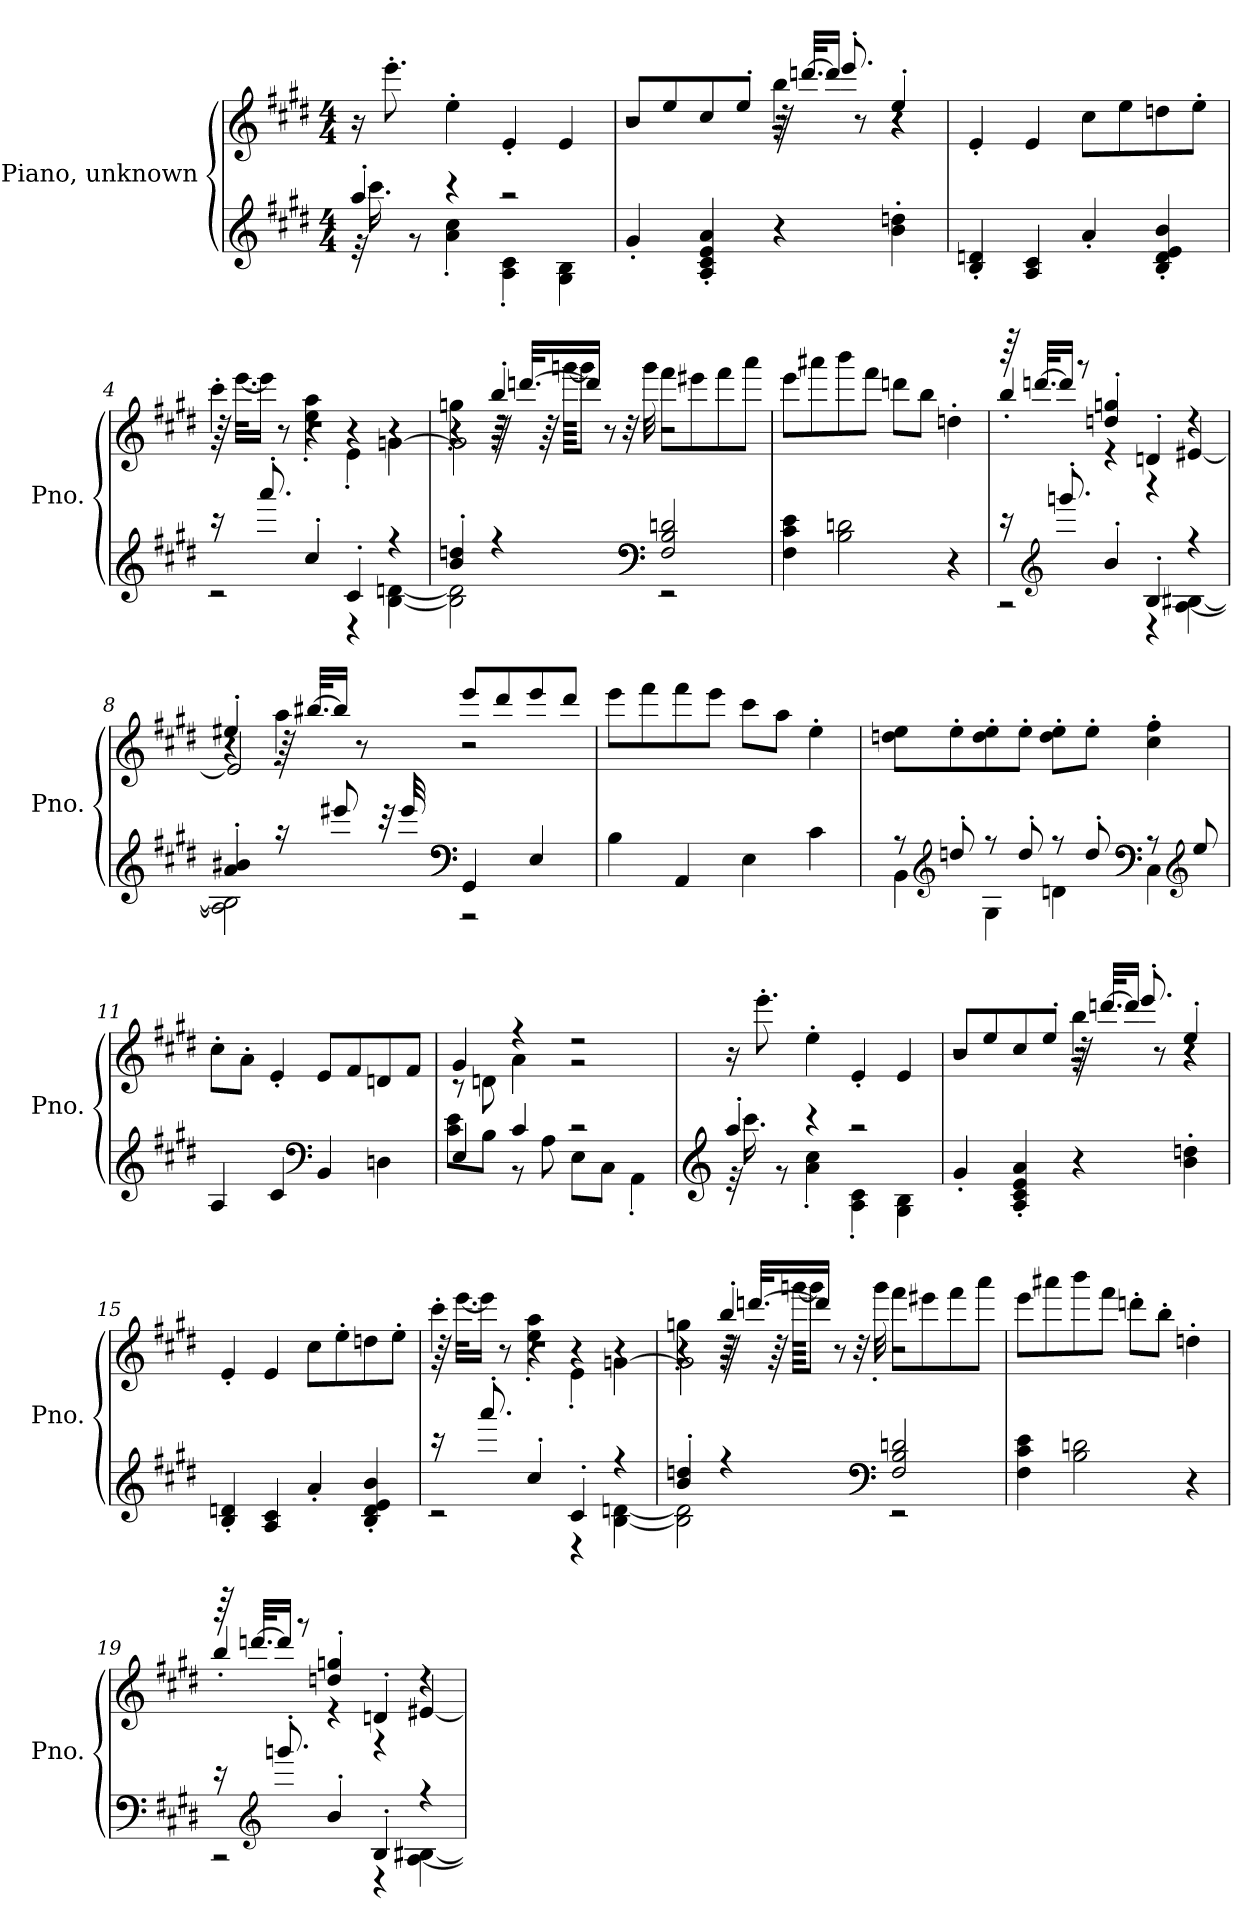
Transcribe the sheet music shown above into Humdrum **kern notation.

**kern	**kern
*part1	*part1
*staff2	*staff1
*I"Piano, unknown	*
*I'Pno.	*
*clefG2	*clefG2
*k[f#c#g#d#]	*k[f#c#g#d#]
*M4/4	*M4/4
*MM120	*MM120
=1	=1
*^	*
4aa'/	32r	16r
.	16.ccc#\	.
.	.	8.eee'\
.	8r	.
4r	4a\' 4cc#\'	4ee'\
2r	4A\' 4c#\'	4e'/
.	4G#\ 4B\	4e/
*v	*v	*
=2	=2
*	*^
*	*	*^
4g#'/	2r	2r	8b/L
.	.	.	8ee/
4A/' 4c#/' 4e/' 4a/'	.	.	8cc#/
.	.	.	8ee'/J
4r	64r	4bb'\	16r
.	[32.dddn/KLL	.	.
.	16ddd/JJ]	.	8.eee'/
.	8r	.	.
4b\' 4ddn\'	4r	4r	4ee'/
*	*v	*v	*v
=3	=3
4B/' 4dn/'	4e'/
4A/ 4c#/	4e/
4a'/	8cc#\L
.	8ee\
4B/' 4d/' 4e/' 4b/'	8ddn\
.	8ee'\J
=4	=4
*^	*^
*	*	*	*^
16r	2r	1r	64r	4ccc#'\
.	.	.	[32.eee\KLL	.
8.aaa'/	.	.	16eee\JJ]	.
.	.	.	8r	.
4cc#'/	.	.	4ee\' 4aa\'	4r
4c#'/	4r	.	4e'\	4r
4r	[4B\ [4dn\	.	4r	[4gn\
!!LO:LB:g=z
=5	=5	=5	=5	=5
*	*	*	*	*^
4b/' 4ddn/'	2B\] 2d\]	4r	4ggn'\	4r	2g\]
4r	.	64r	32r	4bb'/	.
.	.	[32.dddn/KLL	.	.	.
.	.	.	64r	.	.
.	.	.	[64gggn\KKKL	.	.
.	.	16ddd/JJ]	8ggg\J]	.	.
.	.	8r	.	.	.
.	.	.	32r	.	.
.	.	.	32ggg\	.	.
*clefF4	*	*	*	*	*
2F#/ 2B/ 2dn/	2r	2r	8fff#\L	2r	2r
.	.	.	8eee#X\	.	.
.	.	.	8fff#\	.	.
.	.	.	8aaa\J	.	.
*v	*v	*	*	*	*
*	*v	*v	*v	*v
=6	=6
4F#\ 4c#\ 4e\	8eee\L
.	8aaa#X\
2B\ 2dn\	8bbb\
.	8fff#\J
.	8dddn\L
.	8bb\J
4r	4ddn'\
!!LO:LB:g=z
=7	=7
*^	*^
16r	2r	64r	4bb'/
.	.	[32.dddn/KLL	.
*clefG2	*	*	*
8.gggn'/	.	16ddd/JJ]	.
.	.	8r	.
4b'/	.	4ddn/' 4ggn/'	4r
4B'/	4r	4dn'/	4r
4r	[4A\ [4B#X\	4r	[4e#X/
=8	=8	=8	=8
*	*	*	*^
4a/' 4b#X/'	2A\] 2B#\]	4ee#X'/	4r	2e#/]
16r	.	64r	4aa'\	.
.	.	[32.bb#X/KLL	.	.
8eee#X/	.	16bb#/JJ]	.	.
.	.	8r	.	.
32r	.	.	.	.
32eee#/	.	.	.	.
*clefF4	*	*	*	*
4GG#/	2r	8eee/L	2r	2r
.	.	8ddd#/	.	.
4E/	.	8eee/	.	.
.	.	8ddd#/J	.	.
*v	*v	*	*	*
*	*v	*v	*v
=9	=9
4B\	8eee\L
.	8fff#\
4AA/	8fff#\
.	8eee\J
4E\	8ccc#\L
.	8aa\J
4c#\	4ee'\
!!LO:LB:g=z
=10	=10
*^	*
8r	4BB\	8ddn\ 8ee\L
*clefG2	*	*
8ddn'/	.	8ee'\
8r	4G#\	8dd\' 8ee\'
8dd'/	.	8ee'\J
8r	4dn\	8dd\' 8ee\'L
8dd'/	.	8ee'\J
*clefF4	*	*
8r	4C#\	4cc#\' 4ff#\'
*clefG2	*	*
8ee/	.	.
*v	*v	*
=11	=11
4A/	8cc#'\L
.	8a'\J
4c#/	4e'/
*clefF4	*
4BB/	8e/L
.	8f#/
4Dn\	8dn/
.	8f#/J
=12	=12
*^	*^
4E/	8c#\ 8e\L	4g#/	8r
.	8B\J	.	8dn\
4c#/	8r	4r	4a\
.	8A\	.	.
2r	8E\L	2r	2r
.	8C#\J	.	.
.	4AA'\	.	.
*	*	*v	*v
!!LO:LB:g=z
=13	=13	=13
*clefG2	*	*
4aa'/	32r	16r
.	16.ccc#\	.
.	.	8.eee'\
.	8r	.
4r	4a\' 4cc#\'	4ee'\
2r	4A\' 4c#\'	4e'/
.	4G#\ 4B\	4e/
*v	*v	*
=14	=14
*	*^
*	*	*^
4g#'/	2r	2r	8b/L
.	.	.	8ee/
4A/' 4c#/' 4e/' 4a/'	.	.	8cc#/
.	.	.	8ee'/J
4r	64r	4bb'\	16r
.	[32.dddn/KLL	.	.
.	16ddd/JJ]	.	8.eee'/
.	8r	.	.
4b\' 4ddn\'	4r	4r	4ee'/
*	*v	*v	*v
=15	=15
4B/' 4dn/'	4e'/
4A/ 4c#/	4e/
4a'/	8cc#\L
.	8ee'\
4B/' 4d/' 4e/' 4b/'	8ddn\
.	8ee'\J
=16	=16
*^	*^
*	*	*	*^
16r	2r	1r	64r	4ccc#'\
.	.	.	[32.eee\KLL	.
8.aaa'/	.	.	16eee\JJ]	.
.	.	.	8r	.
4cc#'/	.	.	4ee\' 4aa\'	4r
4c#'/	4r	.	4e'\	4r
4r	[4B\ [4dn\	.	4r	[4gn\
!!LO:LB:g=z
=17	=17	=17	=17	=17
*	*	*	*	*^
4b/' 4ddn/'	2B\] 2d\]	4r	4ggn'\	4r	2g\]
4r	.	64r	32r	4bb'/	.
.	.	[32.dddn/KLL	.	.	.
.	.	.	64r	.	.
.	.	.	[64gggn\KKKL	.	.
.	.	16ddd/JJ]	8ggg\J]	.	.
.	.	8r	.	.	.
.	.	.	32r	.	.
.	.	.	32ggg'\	.	.
*clefF4	*	*	*	*	*
2F#/ 2B/ 2dn/	2r	2r	8fff#\L	2r	2r
.	.	.	8eee#X\	.	.
.	.	.	8fff#\	.	.
.	.	.	8aaa\J	.	.
*v	*v	*	*	*	*
*	*v	*v	*v	*v
=18	=18
4F#\ 4c#\ 4e\	8eee\L
.	8aaa#X\
2B\ 2dn\	8bbb\
.	8fff#\J
.	8dddn'\L
.	8bb'\J
4r	4ddn'\
!!LO:PB:g=z
=19	=19
*^	*^
16r	2r	64r	4bb'/
.	.	[32.dddn/KLL	.
*clefG2	*	*	*
8.gggn'/	.	16ddd/JJ]	.
.	.	8r	.
4b'/	.	4ddn/' 4ggn/'	4r
4B'/	4r	4dn'/	4r
4r	[4A\ [4B#X\	4r	[4e#X/
*v	*v	*	*
*	*v	*v
=	=
*-	*-
